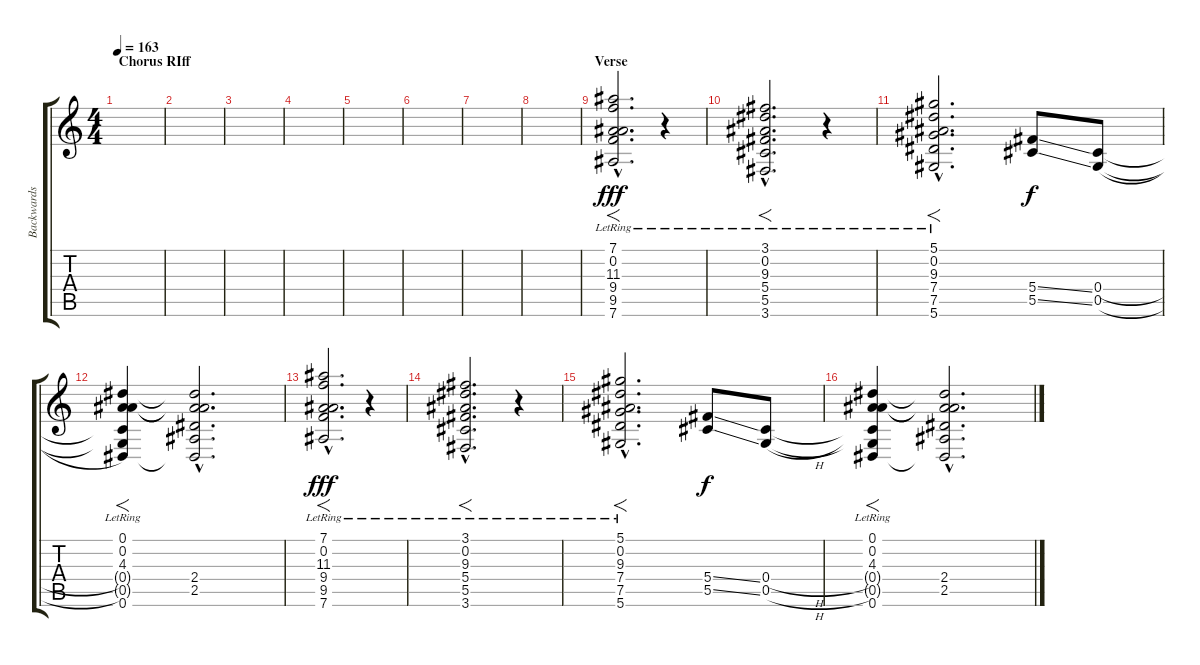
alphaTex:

\track ("Backwards Sample" "Backwards ") {instrument acousticguitarsteel}
\staff {score tabs}
\tuning (Eb4 Bb3 Gb3 Db3 Ab2 Eb2) {hide}
\ts (4 4)
\section ("" "Chorus RIff")
\tempo 163
\clef g2
\ks c
|
|
|
|
|
|
|
|
\section ("" "Verse")
(7.1{hac} 0.2{hac lr} 11.3{hac lr} 9.4{hac lr} 9.5{hac lr} 7.6{hac}).2{f d dy fff} r.4 |
(3.1{hac} 0.2{hac lr} 9.3{hac lr} 5.4{hac lr} 5.5{hac lr} 3.6{hac lr}).2{f d} r.4 |
(5.1{hac lr} 0.2{hac lr} 9.3{hac lr} 7.4{hac} 7.5{hac} 5.6{hac}).2{f d} (5.4{ss} 5.5{ss}).8{dy f} (0.4{h} 0.5{h}).8 |
(0.1{lr} 0.2{lr} 4.3{lr} 0.4{t} 0.5{t} 0.6{lr}).4{f} (0.1{hac t} 0.2{hac t} 4.3{hac t} 2.4{hac} 2.5{hac} 0.6{hac t}).2{d} |
(7.1{hac} 0.2{hac lr} 11.3{hac lr} 9.4{hac lr} 9.5{hac lr} 7.6{hac}).2{f d dy fff volume 6} r.4 |
(3.1{hac} 0.2{hac lr} 9.3{hac lr} 5.4{hac lr} 5.5{hac lr} 3.6{hac lr}).2{f d} r.4 |
(5.1{hac lr} 0.2{hac lr} 9.3{hac lr} 7.4{hac} 7.5{hac} 5.6{hac}).2{f d} (5.4{ss} 5.5{ss}).8{dy f} (0.4{h} 0.5{h}).8 |
(0.1{lr} 0.2{lr} 4.3{lr} 0.4{t} 0.5{t} 0.6{lr}).4{f} (0.1{hac t} 0.2{hac t} 4.3{hac t} 2.4{hac} 2.5{hac} 0.6{hac t}).2{d}
